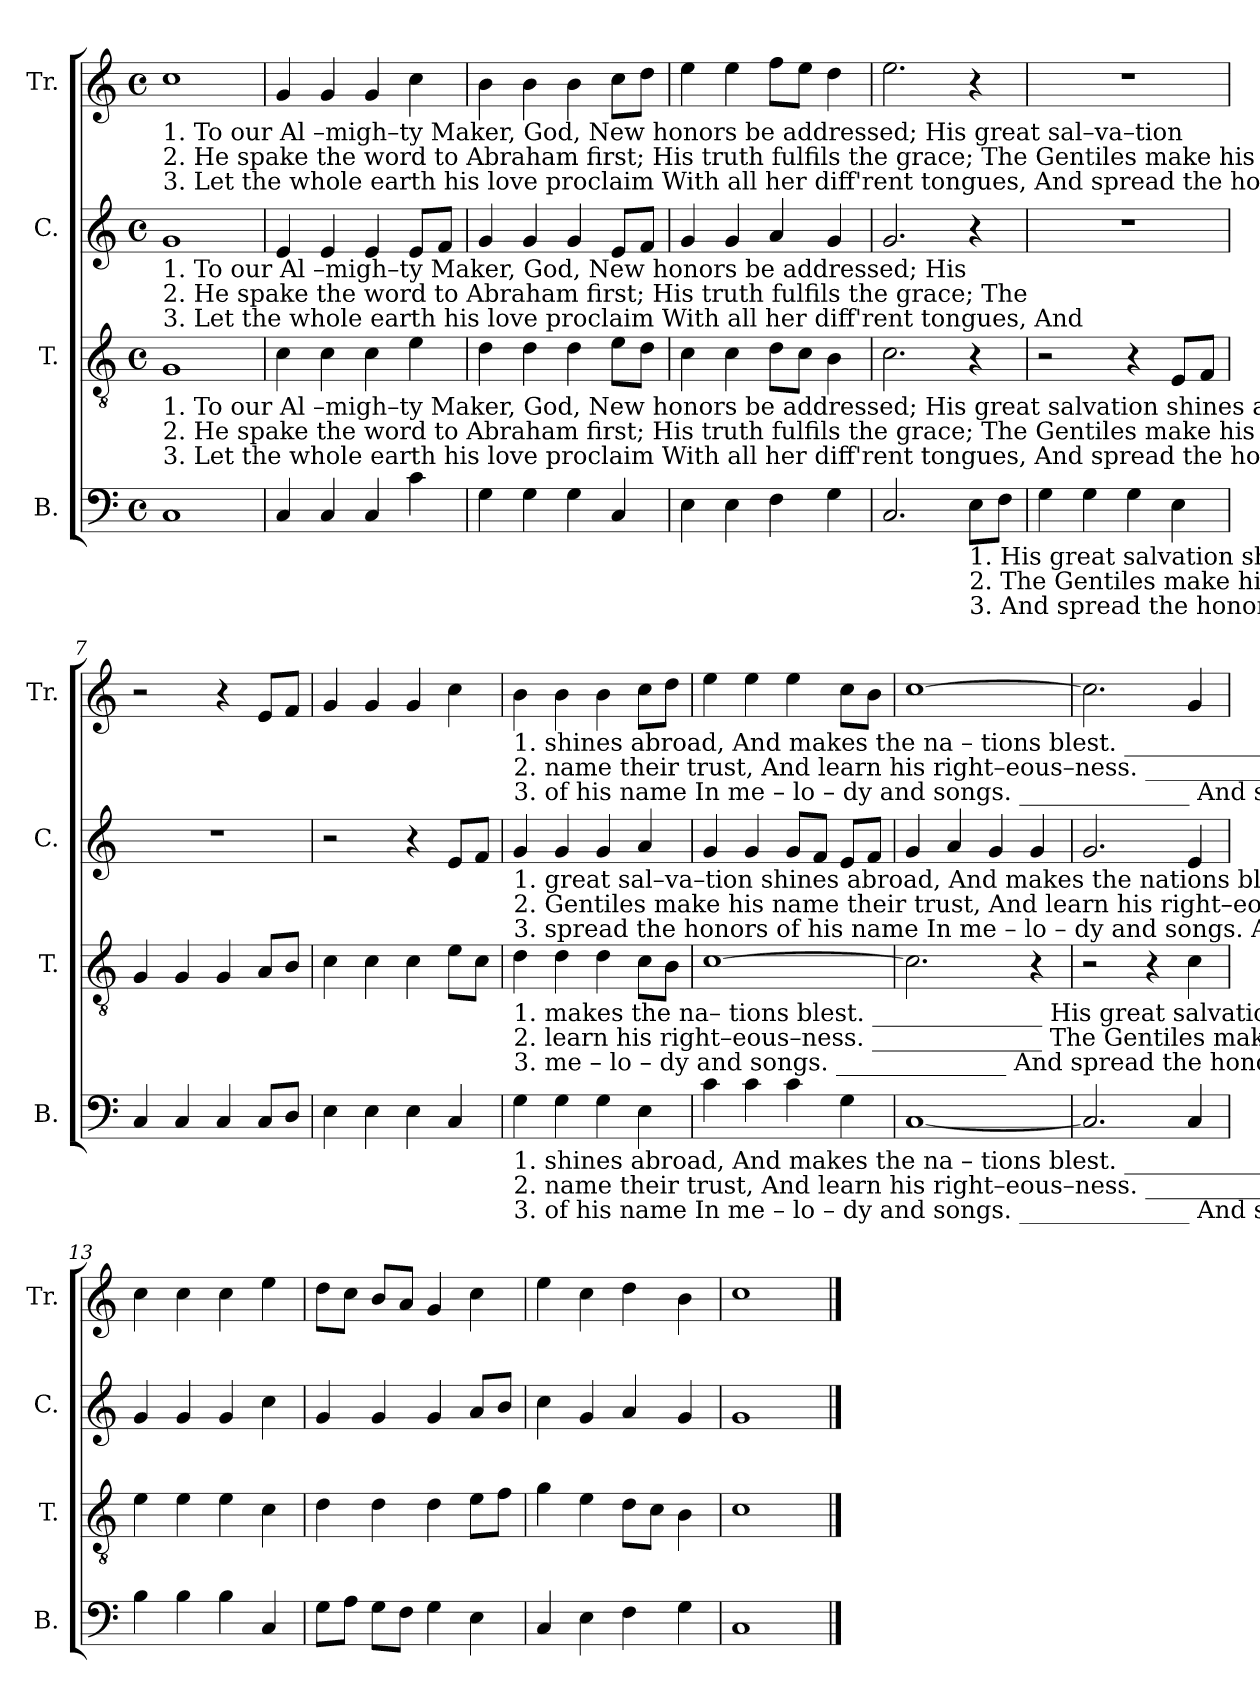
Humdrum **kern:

**kern	**kern	**kern	**kern
*part4	*part3	*part2	*part1
*staff4	*staff3	*staff2	*staff1
*I"B.	*I"T.	*I"C.	*I"Tr.
*I'B.	*I'T.	*I'C.	*I'Tr.
*clefF4	*clefGv2	*clefG2	*clefG2
*k[]	*k[]	*k[]	*k[]
*M4/4	*M4/4	*M4/4	*M4/4
*met(c)	*met(c)	*met(c)	*met(c)
*MM130	*MM130	*MM130	*MM130
=1	=1	=1	=1
!	!	!	!LO:TX:b:t=1. To    our  Al –migh–ty    Maker,  God,  New  honors   be   addressed;                                                                               His   great  sal–va–tion
!	!	!	!LO:TX:b:t=2. He   spake the word to Abraham first;   His  truth  fulfils   the   grace;                                                                               The Gentiles make his
!	!	!	!LO:TX:b:t=3. Let the whole earth his love proclaim  With all her diff'rent tongues,                                                                               And spread the honors
!	!	!LO:TX:b:t=1. To    our  Al –migh–ty    Maker,  God,  New  honors   be   addressed;                                                                                                                 His	!
!	!	!LO:TX:b:t=2. He   spake the word to Abraham first;   His  truth  fulfils   the   grace;                                                                                                                 The	!
!	!	!LO:TX:b:t=3. Let the whole earth his love proclaim  With all her diff'rent tongues,                                                                                                                 And	!
!	!LO:TX:b:t=1. To    our  Al –migh–ty    Maker,  God,  New  honors   be   addressed;                                            His  great salvation  shines  a–broad,  And	!	!
!	!LO:TX:b:t=2. He   spake the word to Abraham first;   His  truth  fulfils   the   grace;                                       The Gentiles make his name their trust, And	!	!
!	!LO:TX:b:t=3. Let the whole earth his love proclaim  With all her diff'rent tongues,                                            And  spread  the  honors  of his name   In	!	!
1C	1G	1g	1cc
=2	=2	=2	=2
4C/	4c\	4e/	4g/
4C/	4c\	4e/	4g/
4C/	4c\	4e/	4g/
4c\	4e\	8e/L	4cc\
.	.	8f/J	.
=3	=3	=3	=3
4G\	4d\	4g/	4b\
4G\	4d\	4g/	4b\
4G\	4d\	4g/	4b\
4C/	8e\L	8e/L	8cc\L
.	8d\J	8f/J	8dd\J
=4	=4	=4	=4
4E\	4c\	4g/	4ee\
4E\	4c\	4g/	4ee\
4F\	8d\L	4a/	8ff\L
.	8c\J	.	8ee\J
4G\	4B\	4g/	4dd\
=5	=5	=5	=5
2.C/	2.c\	2.g/	2.ee\
!LO:TX:b:t=1.  His   great  salvation  shines  a–broad,    His  great  sal–va–tion	!	!	!
!LO:TX:b:t=2. The Gentiles make his name their trust, The Gentiles make his	!	!	!
!LO:TX:b:t=3.  And spread  the  honors  of  his  name,  And spread the honors	!	!	!
8E\L	4r	4r	4r
8F\J	.	.	.
=6	=6	=6	=6
4G\	2r	1r	1r
4G\	.	.	.
4G\	4r	.	.
4E\	8E/L	.	.
.	8F/J	.	.
=7	=7	=7	=7
4C/	4G/	1r	2r
4C/	4G/	.	.
4C/	4G/	.	4r
8C/L	8A/L	.	8e/L
8D/J	8B/J	.	8f/J
=8	=8	=8	=8
4E\	4c\	2r	4g/
4E\	4c\	.	4g/
4E\	4c\	4r	4g/
4C/	8e\L	8e/L	4cc\
.	8c\J	8f/J	.
!!LO:LB:g=z
=9	=9	=9	=9
!	!	!	!LO:TX:b:t=1. shines abroad,  And makes the na – tions  blest. ______________     His  great salvation  shines  abroad,  And makes the na  – tions  blest.
!	!	!	!LO:TX:b:t=2. name their trust, And learn his right–eous–ness. _____________  The Gentiles make his name their trust, And learn his right–eous–ness.
!	!	!	!LO:TX:b:t=3. of  his  name     In   me  –   lo  –  dy   and    songs. ______________   And spread  the  honors  of  his  name    In  me –  lo  – dy  and   songs.
!	!	!LO:TX:b:t=1. great  sal–va–tion  shines  abroad,  And  makes  the nations  blest.       His  great salvation  shines  abroad,  And makes the na  – tions  blest.	!
!	!	!LO:TX:b:t=2. Gentiles make his name their trust, And learn his right–eous–ness. The Gentiles make his name their trust, And learn his right–eous–ness.	!
!	!	!LO:TX:b:t=3. spread  the  honors  of    his   name    In   me –  lo –  dy  and   songs.   And spread  the  honors  of  his  name    In   me –  lo  – dy    and   songs.	!
!	!LO:TX:b:t=1. makes the na– tions  blest. ______________                                            His  great salvation  shines  abroad,  And makes the na  – tions  blest.	!	!
!	!LO:TX:b:t=2. learn his  right–eous–ness. ______________                                       The Gentiles make his name their trust, And learn his right–eous–ness.	!	!
!	!LO:TX:b:t=3. me –  lo –  dy  and   songs. ______________                                            And spread  the  honors  of  his  name    In   me –  lo  – dy and  songs.	!	!
!LO:TX:b:t=1. shines abroad,  And makes the na – tions  blest. ______________      His  great salvation  shines  abroad,  And makes the na  – tions  blest.	!	!	!
!LO:TX:b:t=2. name their trust, And learn his right–eous–ness. _____________    The Gentiles make his name their trust, And learn his right–eous–ness.	!	!	!
!LO:TX:b:t=3. of  his  name     In   me  –   lo  –  dy   and    songs. ______________  And spread  the  honors  of  his  name    In   me –  lo  – dy    and   songs.	!	!	!
4G\	4d\	4g/	4b\
4G\	4d\	4g/	4b\
4G\	4d\	4g/	4b\
4E\	8c\L	4a/	8cc\L
.	8B\J	.	8dd\J
=10	=10	=10	=10
4c\	[1c	4g/	4ee\
4c\	.	4g/	4ee\
4c\	.	8g/L	4ee\
.	.	8f/J	.
4G\	.	8e/L	8cc\L
.	.	8f/J	8b\J
=11	=11	=11	=11
[1C	2.c\]	4g/	[1cc
.	.	4a/	.
.	.	4g/	.
.	4r	4g/	.
=12	=12	=12	=12
2.C/]	2r	2.g/	2.cc\]
.	4r	.	.
4C/	4c\	4e/	4g/
=13	=13	=13	=13
4B\	4e\	4g/	4cc\
4B\	4e\	4g/	4cc\
4B\	4e\	4g/	4cc\
4C/	4c\	4cc\	4ee\
=14	=14	=14	=14
8G\L	4d\	4g/	8dd\L
8A\J	.	.	8cc\J
8G\L	4d\	4g/	8b/L
8F\J	.	.	8a/J
4G\	4d\	4g/	4g/
4E\	8e\L	8a/L	4cc\
.	8f\J	8b/J	.
=15	=15	=15	=15
4C/	4g\	4cc\	4ee\
4E\	4e\	4g/	4cc\
4F\	8d\L	4a/	4dd\
.	8c\J	.	.
4G\	4B\	4g/	4b\
=16	=16	=16	=16
1C	1c	1g	1cc
==	==	==	==
*-	*-	*-	*-
